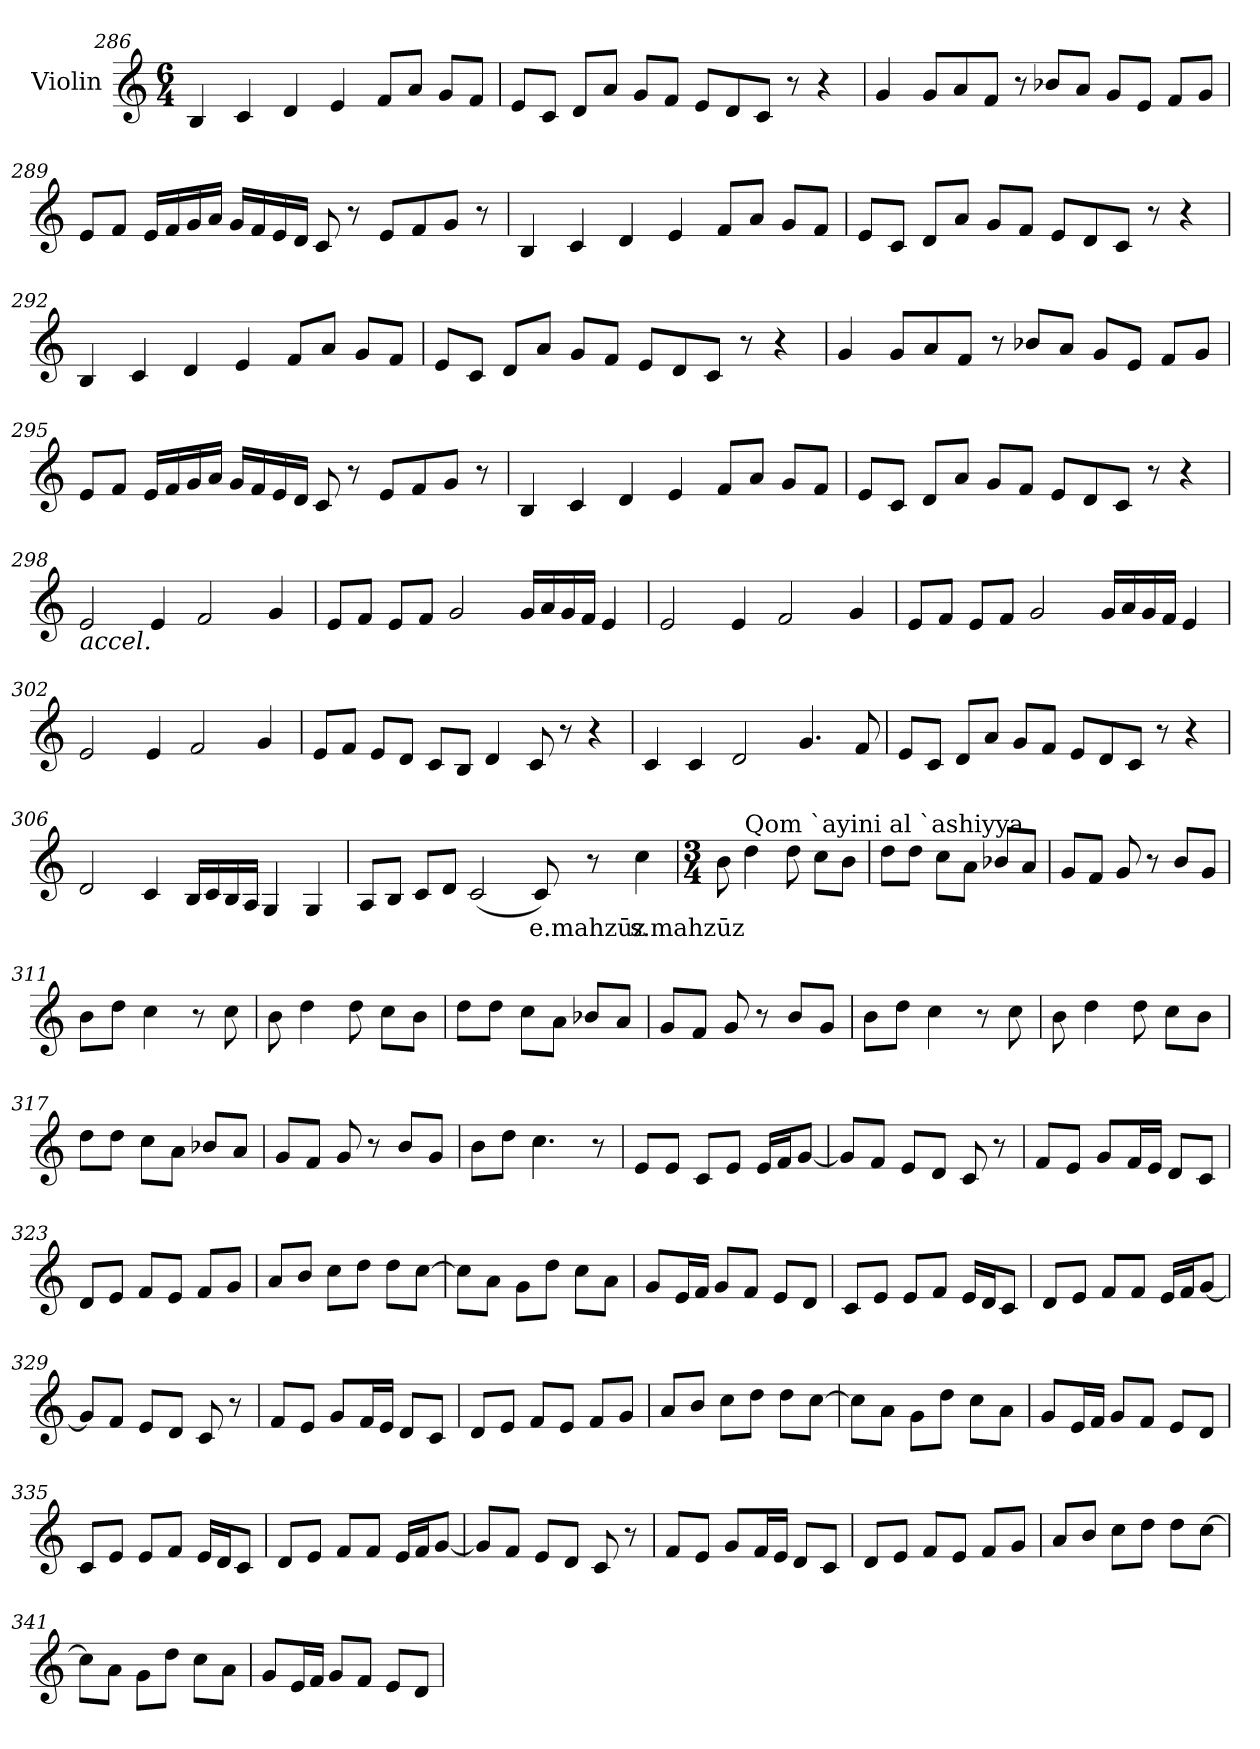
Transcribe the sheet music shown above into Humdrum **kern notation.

**kern	**text
*part1	*part1
*staff1	*staff1
*I"Violin	*
!!LO:LB:g=z
*clefG2	*
*k[]	*
*M6/4	*
=286	=286
4B/	.
4c/	.
4d/	.
4e/	.
8f/L	.
8a/J	.
8g/L	.
8f/J	.
=287	=287
8e/L	.
8c/J	.
8d/L	.
8a/J	.
8g/L	.
8f/J	.
8e/L	.
8d/	.
8c/J	.
8r	.
4r	.
=288	=288
4g/	.
8g/L	.
8a/	.
8f/J	.
8r	.
8b-X/L	.
8a/J	.
8g/L	.
8e/J	.
8f/L	.
8g/J	.
!!LO:LB:g=z
=289	=289
8e/L	.
8f/J	.
16e/LL	.
16f/	.
16g/	.
16a/JJ	.
16g/LL	.
16f/	.
16e/	.
16d/JJ	.
8c/	.
8r	.
8e/L	.
8f/	.
8g/J	.
8r	.
=290	=290
4B/	.
4c/	.
4d/	.
4e/	.
8f/L	.
8a/J	.
8g/L	.
8f/J	.
=291	=291
8e/L	.
8c/J	.
8d/L	.
8a/J	.
8g/L	.
8f/J	.
8e/L	.
8d/	.
8c/J	.
8r	.
4r	.
!!LO:LB:g=z
=292	=292
4B/	.
4c/	.
4d/	.
4e/	.
8f/L	.
8a/J	.
8g/L	.
8f/J	.
=293	=293
8e/L	.
8c/J	.
8d/L	.
8a/J	.
8g/L	.
8f/J	.
8e/L	.
8d/	.
8c/J	.
8r	.
4r	.
=294	=294
4g/	.
8g/L	.
8a/	.
8f/J	.
8r	.
8b-X/L	.
8a/J	.
8g/L	.
8e/J	.
8f/L	.
8g/J	.
!!LO:LB:g=z
=295	=295
8e/L	.
8f/J	.
16e/LL	.
16f/	.
16g/	.
16a/JJ	.
16g/LL	.
16f/	.
16e/	.
16d/JJ	.
8c/	.
8r	.
8e/L	.
8f/	.
8g/J	.
8r	.
=296	=296
4B/	.
4c/	.
4d/	.
4e/	.
8f/L	.
8a/J	.
8g/L	.
8f/J	.
=297	=297
8e/L	.
8c/J	.
8d/L	.
8a/J	.
8g/L	.
8f/J	.
8e/L	.
8d/	.
8c/J	.
8r	.
4r	.
!!LO:LB:g=z
=298	=298
!LO:TX:b:i:t=accel.	!
2e/	.
4e/	.
2f/	.
4g/	.
=299	=299
8e/L	.
8f/J	.
8e/L	.
8f/J	.
2g/	.
16g/LL	.
16a/	.
16g/	.
16f/JJ	.
4e/	.
=300	=300
2e/	.
4e/	.
2f/	.
4g/	.
=301	=301
8e/L	.
8f/J	.
8e/L	.
8f/J	.
2g/	.
16g/LL	.
16a/	.
16g/	.
16f/JJ	.
4e/	.
!!LO:LB:g=z
=302	=302
2e/	.
4e/	.
2f/	.
4g/	.
=303	=303
8e/L	.
8f/J	.
8e/L	.
8d/J	.
8c/L	.
8B/J	.
4d/	.
8c/	.
8r	.
4r	.
=304	=304
4c/	.
4c/	.
2d/	.
4.g/	.
8f/	.
!!LO:LB:g=z
=305	=305
8e/L	.
8c/J	.
8d/L	.
8a/J	.
8g/L	.
8f/J	.
8e/L	.
8d/	.
8c/J	.
8r	.
4r	.
=306	=306
2d/	.
4c/	.
16B/LL	.
16c/	.
16B/	.
16A/JJ	.
4G/	.
4G/	.
=307	=307
8A/L	.
8B/J	.
8c/L	.
8d/J	.
(<2c/	.
!	!LO:LY:b
8c/)	e.mahzūz
8r	.
!	!LO:LY:b
4cc\	s.mahzūz
!!LO:PB:g=z
=308	=308
*M3/4	*
*MM55	*
8b\	.
!LO:TX:a:t=Qom `ayini al `ashiyya	!
4dd\	.
8dd\	.
8cc\L	.
8b\J	.
=309	=309
8dd\L	.
8dd\J	.
8cc\L	.
8a\J	.
8b-X/L	.
8a/J	.
=310	=310
8g/L	.
8f/J	.
8g/	.
8r	.
8b/L	.
8g/J	.
=311	=311
8b\L	.
8dd\J	.
4cc\	.
8r	.
8cc\	.
=312	=312
8b\	.
4dd\	.
8dd\	.
8cc\L	.
8b\J	.
=313	=313
8dd\L	.
8dd\J	.
8cc\L	.
8a\J	.
8b-X/L	.
8a/J	.
!!LO:LB:g=z
=314	=314
8g/L	.
8f/J	.
8g/	.
8r	.
8b/L	.
8g/J	.
=315	=315
8b\L	.
8dd\J	.
4cc\	.
8r	.
8cc\	.
=316	=316
8b\	.
4dd\	.
8dd\	.
8cc\L	.
8b\J	.
=317	=317
8dd\L	.
8dd\J	.
8cc\L	.
8a\J	.
8b-X/L	.
8a/J	.
=318	=318
8g/L	.
8f/J	.
8g/	.
8r	.
8b/L	.
8g/J	.
=319	=319
8b\L	.
8dd\J	.
4.cc\	.
8r	.
!!LO:LB:g=z
=320	=320
8e/L	.
8e/J	.
8c/L	.
8e/J	.
16e/LL	.
16f/J	.
[8g/J	.
=321	=321
8g/L]	.
8f/J	.
8e/L	.
8d/J	.
8c/	.
8r	.
=322	=322
8f/L	.
8e/J	.
8g/L	.
16f/L	.
16e/JJ	.
8d/L	.
8c/J	.
=323	=323
8d/L	.
8e/J	.
8f/L	.
8e/J	.
8f/L	.
8g/J	.
=324	=324
8a/L	.
8b/J	.
8cc\L	.
8dd\J	.
8dd\L	.
[8cc\J	.
=325	=325
8cc\L]	.
8a\J	.
8g\L	.
8dd\J	.
8cc\L	.
8a\J	.
!!LO:LB:g=z
=326	=326
8g/L	.
16e/L	.
16f/JJ	.
8g/L	.
8f/J	.
8e/L	.
8d/J	.
=327	=327
8c/L	.
8e/J	.
8e/L	.
8f/J	.
16e/LL	.
16d/J	.
8c/J	.
=328	=328
8d/L	.
8e/J	.
8f/L	.
8f/J	.
16e/LL	.
16f/J	.
[8g/J	.
=329	=329
8g/L]	.
8f/J	.
8e/L	.
8d/J	.
8c/	.
8r	.
=330	=330
8f/L	.
8e/J	.
8g/L	.
16f/L	.
16e/JJ	.
8d/L	.
8c/J	.
!!LO:LB:g=z
=331	=331
8d/L	.
8e/J	.
8f/L	.
8e/J	.
8f/L	.
8g/J	.
=332	=332
8a/L	.
8b/J	.
8cc\L	.
8dd\J	.
8dd\L	.
[8cc\J	.
=333	=333
8cc\L]	.
8a\J	.
8g\L	.
8dd\J	.
8cc\L	.
8a\J	.
=334	=334
8g/L	.
16e/L	.
16f/JJ	.
8g/L	.
8f/J	.
8e/L	.
8d/J	.
=335	=335
8c/L	.
8e/J	.
8e/L	.
8f/J	.
16e/LL	.
16d/J	.
8c/J	.
=336	=336
8d/L	.
8e/J	.
8f/L	.
8f/J	.
16e/LL	.
16f/J	.
[8g/J	.
!!LO:LB:g=z
=337	=337
8g/L]	.
8f/J	.
8e/L	.
8d/J	.
8c/	.
8r	.
=338	=338
8f/L	.
8e/J	.
8g/L	.
16f/L	.
16e/JJ	.
8d/L	.
8c/J	.
=339	=339
8d/L	.
8e/J	.
8f/L	.
8e/J	.
8f/L	.
8g/J	.
=340	=340
8a/L	.
8b/J	.
8cc\L	.
8dd\J	.
8dd\L	.
[8cc\J	.
=341	=341
8cc\L]	.
8a\J	.
8g\L	.
8dd\J	.
8cc\L	.
8a\J	.
=342	=342
8g/L	.
16e/L	.
16f/JJ	.
8g/L	.
8f/J	.
8e/L	.
8d/J	.
=	=
*-	*-
